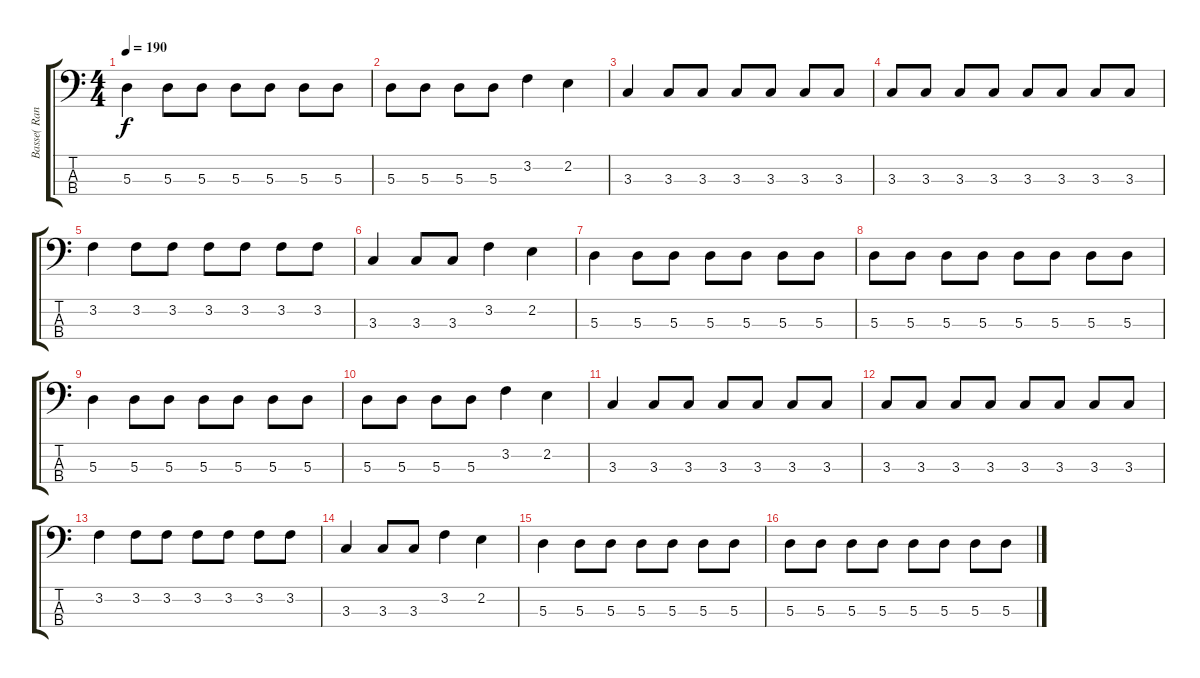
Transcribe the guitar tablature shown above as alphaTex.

\track ("Basse( Randy Bradbury )" "Basse( Ran") {instrument electricbasspick}
\staff {score tabs}
\tuning (G2 D2 A1 E1) {hide}
\ts (4 4)
\tempo 190
\clef f4
\ks c
5.3.4{dy f} 5.3.8 5.3.8 5.3.8 5.3.8 5.3.8 5.3.8 |
5.3.8 5.3.8 5.3.8 5.3.8 3.2.4 2.2.4 |
3.3.4 3.3.8 3.3.8 3.3.8 3.3.8 3.3.8 3.3.8 |
3.3.8 3.3.8 3.3.8 3.3.8 3.3.8 3.3.8 3.3.8 3.3.8 |
3.2.4 3.2.8 3.2.8 3.2.8 3.2.8 3.2.8 3.2.8 |
3.3.4 3.3.8 3.3.8 3.2.4 2.2.4 |
5.3.4 5.3.8 5.3.8 5.3.8 5.3.8 5.3.8 5.3.8 |
5.3.8 5.3.8 5.3.8 5.3.8 5.3.8 5.3.8 5.3.8 5.3.8 |
5.3.4 5.3.8 5.3.8 5.3.8 5.3.8 5.3.8 5.3.8 |
5.3.8 5.3.8 5.3.8 5.3.8 3.2.4 2.2.4 |
3.3.4 3.3.8 3.3.8 3.3.8 3.3.8 3.3.8 3.3.8 |
3.3.8 3.3.8 3.3.8 3.3.8 3.3.8 3.3.8 3.3.8 3.3.8 |
3.2.4 3.2.8 3.2.8 3.2.8 3.2.8 3.2.8 3.2.8 |
3.3.4 3.3.8 3.3.8 3.2.4 2.2.4 |
5.3.4 5.3.8 5.3.8 5.3.8 5.3.8 5.3.8 5.3.8 |
5.3.8 5.3.8 5.3.8 5.3.8 5.3.8 5.3.8 5.3.8 5.3.8
